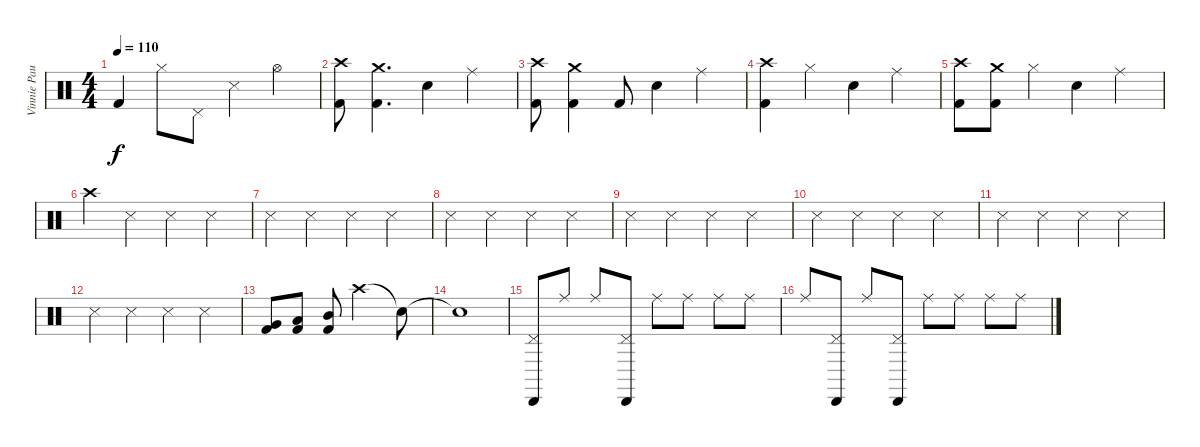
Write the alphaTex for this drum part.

\track ("Vinnie Paul" "Vinnie Pau") {instrument percussion}
\staff {score}
\articulation defaults
\ts (4 4)
\tempo 110
\clef neutral
\ks c "Kick (hit) 2".4{dy f} "Hi-Hat (closed)".8 "Pedal Hi-Hat (hit)".8 "Snare (side stick) 3".4 "Hi-Hat (open)".4
|
("Crash high (hit)" "Kick (hit) 2").8 ("Crash medium (hit)" "Kick (hit) 2").4{d} "Electric Snare (hit)".4 "Ride (middle)".4 |
("Crash high (hit)" "Kick (hit) 2").8 ("Crash medium (hit)" "Kick (hit) 2").4 "Kick (hit) 2".8 "Electric Snare (hit)".4 "Ride (middle)".4 |
("Crash high (hit)" "Kick (hit) 2").4 "Hi-Hat (closed)".4 "Electric Snare (hit)".4 "Ride (middle)".4 |
("Crash high (hit)" "Kick (hit) 2").8 ("Crash medium (hit)" "Kick (hit) 2").8 "Hi-Hat (closed)".4 "Electric Snare (hit)".4 "Ride (middle)".4 |
"Crash high (hit)".4 "Snare (side stick) 3".4 "Snare (side stick) 3".4 "Snare (side stick) 3".4 |
"Snare (side stick) 3".4 "Snare (side stick) 3".4 "Snare (side stick) 3".4 "Snare (side stick) 3".4 |
"Snare (side stick) 3".4 "Snare (side stick) 3".4 "Snare (side stick) 3".4 "Snare (side stick) 3".4 |
"Snare (side stick) 3".4 "Snare (side stick) 3".4 "Snare (side stick) 3".4 "Snare (side stick) 3".4 |
"Snare (side stick) 3".4 "Snare (side stick) 3".4 "Snare (side stick) 3".4 "Snare (side stick) 3".4 |
"Snare (side stick) 3".4 "Snare (side stick) 3".4 "Snare (side stick) 3".4 "Snare (side stick) 3".4 |
"Snare (side stick) 3".4 "Snare (side stick) 3".4 "Snare (side stick) 3".4 "Snare (side stick) 3".4 |
("Very Low Tom (hit)" "Kick (hit) 2").8 ("Low Tom (hit)" "Kick (hit) 2").8 ("Mid Tom (hit)" "Kick (hit) 2").8 "Crash high (hit)".2 "Snare (hit)"{t}.8 |
"Snare (hit)"{t}.1 |
("Cabasa (hit)" "Pedal Hi-Hat (hit)").8 "Ride (middle)".8 "Ride (middle)".8 ("Cabasa (hit)" "Pedal Hi-Hat (hit)").8 "Ride (middle)".8 "Ride (middle)".8 "Ride (middle)".8 "Ride (middle)".8 |
"Ride (middle)".8 ("Cabasa (hit)" "Pedal Hi-Hat (hit)").8 "Ride (middle)".8 ("Cabasa (hit)" "Pedal Hi-Hat (hit)").8 "Ride (middle)".8 "Ride (middle)".8 "Ride (middle)".8 "Ride (middle)".8
